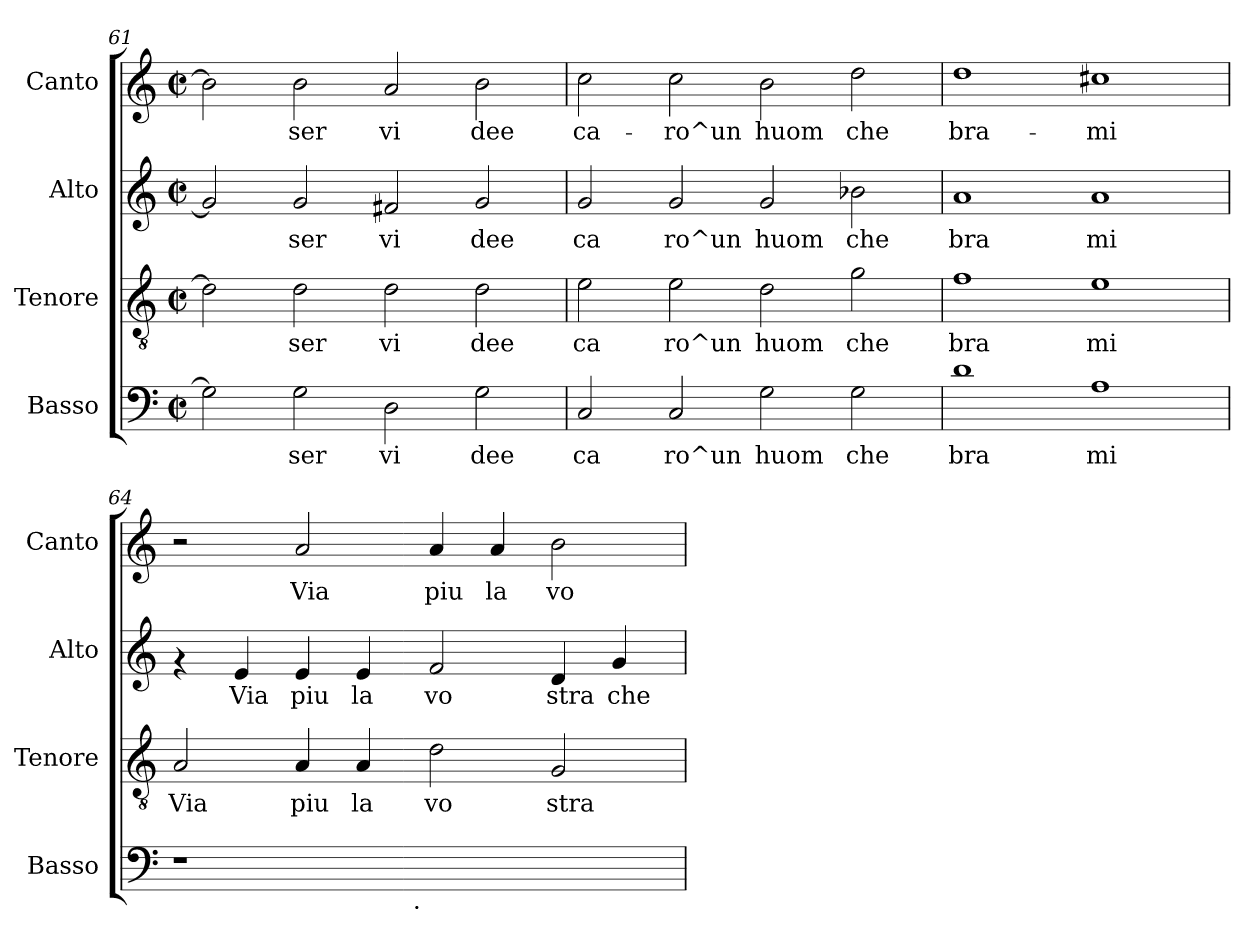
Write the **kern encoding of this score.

**kern	**text	**kern	**text	**kern	**text	**kern	**text
*part4	*part4	*part3	*part3	*part2	*part2	*part1	*part1
*staff4	*staff4	*staff3	*staff3	*staff2	*staff2	*staff1	*staff1
*I"Basso	*	*I"Tenore	*	*I"Alto	*	*I"Canto	*
*I'Basso	*	*I'Tenore	*	*I'Alto	*	*I'Canto	*
*clefF4	*	*clefGv2	*	*clefG2	*	*clefG2	*
*	*	*	*	*	*	*ITrd-3c-5	*
*k[]	*	*k[]	*	*k[]	*	*k[b-]	*
*C:	*	*C:	*	*C:	*	*F:	*
*M2/2	*	*M2/2	*	*M2/2	*	*M2/2	*
*met(c|)	*	*met(c|)	*	*met(c|)	*	*met(c|)	*
=61	=61	=61	=61	=61	=61	=61	=61
!	!LO:LY:b:cj	!	!LO:LY:b	!	!LO:LY:b:cj	!	!LO:LY:b:cj
2G\]	.	2d\]	.	2g/]	.	2ee\]	--
!	!LO:LY:b:cj	!	!LO:LY:b	!	!LO:LY:b:cj	!	!LO:LY:b:cj
2G\	ser	2d\	ser	2g/	ser	2ee\	-ser
!	!LO:LY:b:cj	!	!LO:LY:b	!	!LO:LY:b:cj	!	!LO:LY:b:cj
2D\	vi	2d\	vi	2f#X/	vi	2dd/	vi
!	!LO:LY:b:cj	!	!LO:LY:b	!	!LO:LY:b:cj	!	!LO:LY:b:cj
2G\	dee	2d\	dee	2g/	dee	2ee\	dee
=62	=62	=62	=62	=62	=62	=62	=62
!	!LO:LY:b:cj	!	!LO:LY:b	!	!LO:LY:b:cj	!	!LO:LY:b:cj
2C/	ca	2e\	ca	2g/	ca	2ff\	ca-
!	!LO:LY:b:cj	!	!LO:LY:b	!	!LO:LY:b:cj	!	!LO:LY:b:cj
2C/	ro^un	2e\	ro^un	2g/	ro^un	2ff\	-ro^un
!	!LO:LY:b:cj	!	!LO:LY:b	!	!LO:LY:b:cj	!	!LO:LY:b:cj
2G\	huom	2d\	huom	2g/	huom	2ee\	huom
!	!LO:LY:b:cj	!	!LO:LY:b	!	!LO:LY:b:cj	!	!LO:LY:b:cj
2G\	che	2g\	che	2b-X\	che	2gg\	che
=63	=63	=63	=63	=63	=63	=63	=63
!	!LO:LY:b:cj	!	!LO:LY:b	!	!LO:LY:b:cj	!	!LO:LY:b:cj
1d	bra	1f	bra	1a	bra	1gg	bra-
!	!LO:LY:b:cj	!	!LO:LY:b	!	!LO:LY:b:cj	!	!LO:LY:b:cj
1A	mi	1e	mi	1a	mi	1ff#X	-mi
=64	=64	=64	=64	=64	=64	=64	=64
!	!	!	!LO:LY:b	!	!	!	!
*^	*	*	*	*	*	*	*
1r	2ryy	.	2A/	Via	4rf	.	2r	.
!	!	!	!	!	!	!LO:LY:b:cj	!	!
.	.	.	.	.	4e/	Via	.	.
!	!	!	!	!LO:LY:b	!	!LO:LY:b:cj	!	!LO:LY:b:cj
.	4...ryy	.	4A/	piu	4e/	piu	2dd/	Via
!	!	!	!	!LO:LY:b	!	!LO:LY:b:cj	!	!
.	.	.	4A/	la	4e/	la	.	.
!	!LO:TX:b:t=.	!	!	!	!	!	!	!
.	1ryy	.	.	.	.	.	.	.
!	!	!	!	!LO:LY:b	!	!LO:LY:b:cj	!	!LO:LY:b:cj
1ryy	.	.	2d\	vo	2f/	vo	4dd/	piu
!	!	!	!	!	!	!	!	!LO:LY:b:cj
.	.	.	.	.	.	.	4dd/	la
!	!	!	!	!LO:LY:b	!	!LO:LY:b:cj	!	!LO:LY:b:cj
.	.	.	2G/	stra	4d/	stra	2ee\	vo-
!	!	!	!	!	!	!LO:LY:b:cj	!	!
.	.	.	.	.	4g/	che	.	.
.	32ryy	.	.	.	.	.	.	.
*v	*v	*	*	*	*	*	*	*
=	=	=	=	=	=	=	=
*-	*-	*-	*-	*-	*-	*-	*-
